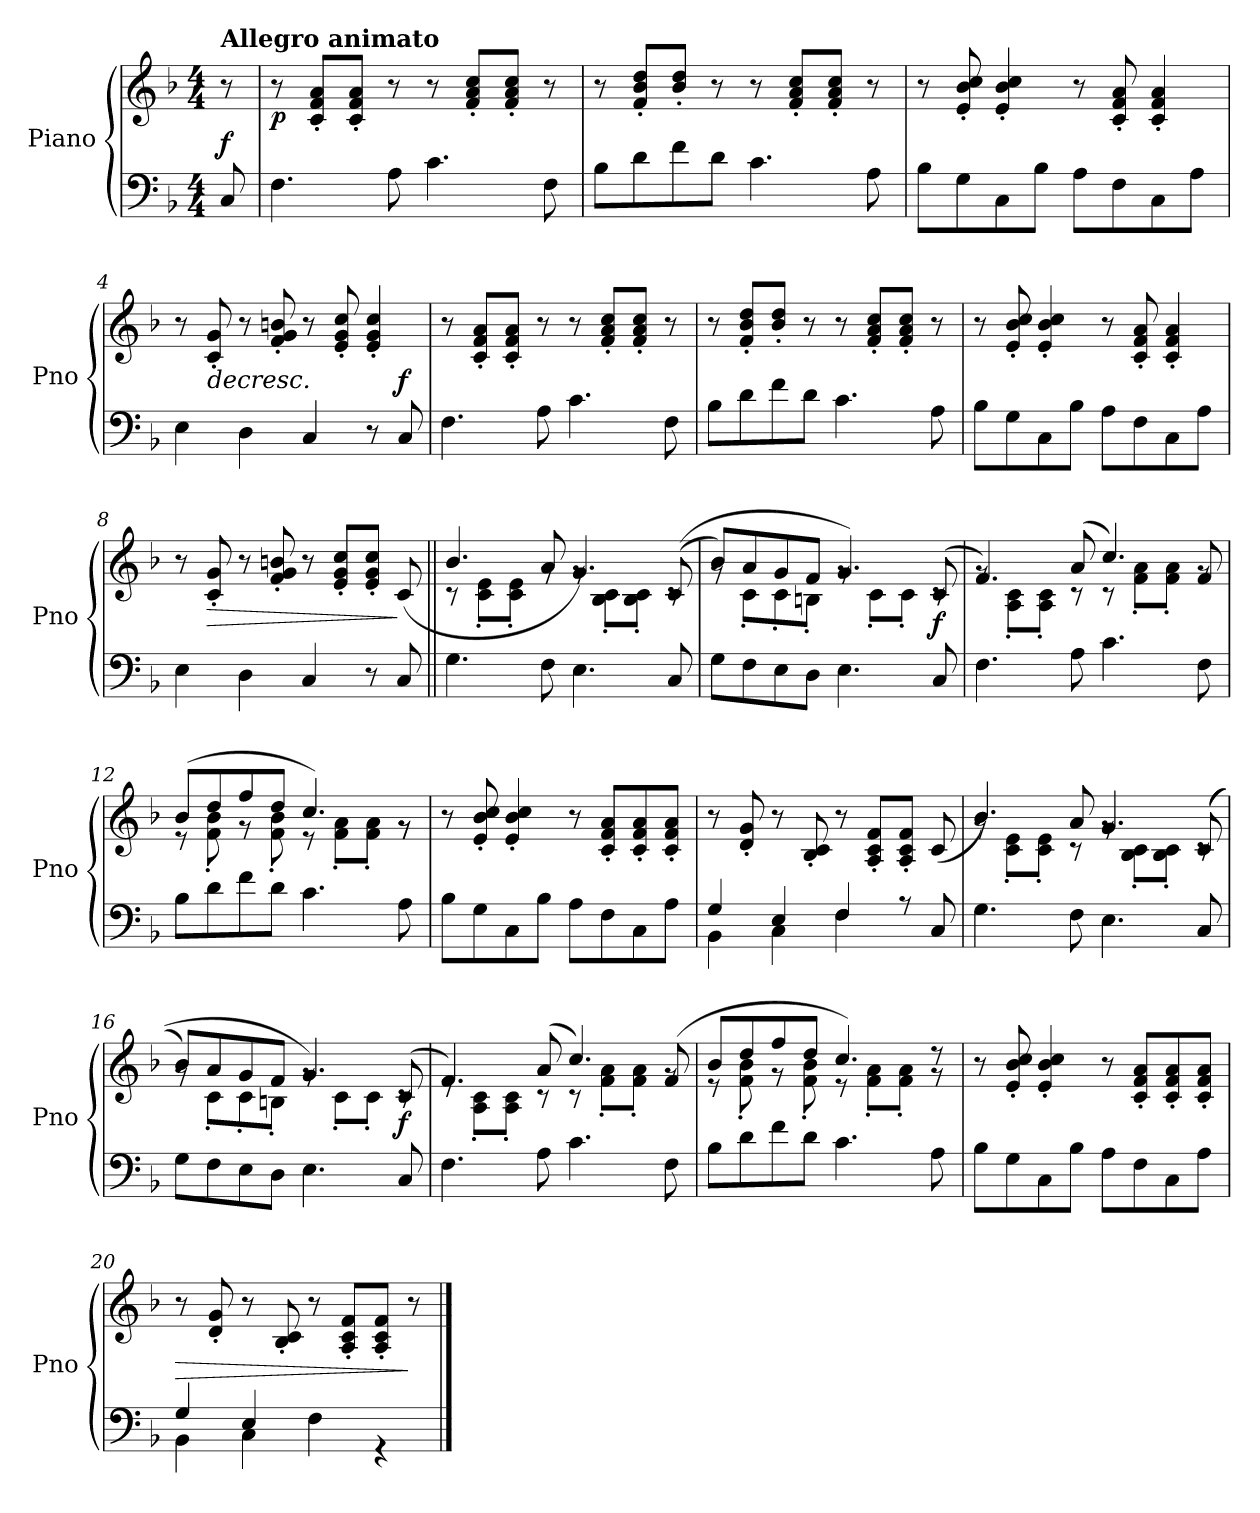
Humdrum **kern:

**kern	**kern	**dynam
*part1	*part1	*part1
*staff2	*staff1	*staff1/2
*I"Piano	*	*
*I'Pno	*	*
*clefF4	*clefG2	*
*k[b-]	*k[b-]	*
*M4/4	*M4/4	*
*MM120	*MM120	*
=	=	=
!	!LO:TX:a:B:t=Allegro animato	!
!	!	!LO:DY:a=2
8C/	8r	f
=1	=1	=1
!	!	!LO:DY:b
4.F\	8r	p
.	8c/' 8f/' 8a/'L	.
.	8c/' 8f/' 8a/'J	.
8A\	8r	.
4.c\	8r	.
.	8f/' 8a/' 8cc/'L	.
.	8f/' 8a/' 8cc/'J	.
8F\	8r	.
=2	=2	=2
8B-\L	8r	.
8d\	8f/' 8b-/' 8dd/'L	.
8f\	8b-/' 8dd/'J	.
8d\J	8r	.
4.c\	8r	.
.	8f/' 8a/' 8cc/'L	.
.	8f/' 8a/' 8cc/'J	.
8A\	8r	.
=3	=3	=3
8B-\L	8r	.
8G\	8e/' 8b-/' 8cc/'	.
8C\	4e/' 4b-/' 4cc/'	.
8B-\J	.	.
8A\L	8r	.
8F\	8c/' 8f/' 8a/'	.
8C\	4c/' 4f/' 4a/'	.
8A\J	.	.
=4	=4	=4
4E\	8r	.
!	!	!LO:HP:b
.	8c/' 8g/'	>
4D\	8r	.
.	8f/' 8g/' 8bn/'	.
4C/	8r	.
.	8e/' 8g/' 8cc/'	.
8r	4e/' 4g/' 4cc/'	.
!	!	!LO:DY:a=2
8C/	.	f
.	.	]
!!LO:LB:g=z
=5	=5	=5
4.F\	8r	.
.	8c/' 8f/' 8a/'L	.
.	8c/' 8f/' 8a/'J	.
8A\	8r	.
4.c\	8r	.
.	8f/' 8a/' 8cc/'L	.
.	8f/' 8a/' 8cc/'J	.
8F\	8r	.
=6	=6	=6
8B-\L	8r	.
8d\	8f/' 8b-/' 8dd/'L	.
8f\	8b-/' 8dd/'J	.
8d\J	8r	.
4.c\	8r	.
.	8f/' 8a/' 8cc/'L	.
.	8f/' 8a/' 8cc/'J	.
8A\	8r	.
=7	=7	=7
8B-\L	8r	.
8G\	8e/' 8b-/' 8cc/'	.
8C\	4e/' 4b-/' 4cc/'	.
8B-\J	.	.
8A\L	8r	.
8F\	8c/' 8f/' 8a/'	.
8C\	4c/' 4f/' 4a/'	.
8A\J	.	.
=8	=8	=8
4E\	8r	.
!	!	!LO:HP:b
.	8c/' 8g/'	>
4D\	8r	.
.	8f/' 8g/' 8bn/'	.
4C/	8r	.
.	8e/' 8g/' 8cc/'L	.
8r	8e/' 8g/' 8cc/'J	.
8C/	(>8c/	]
!!LO:LB:g=z
=9||	=9||	=9||
*	*^	*
4.G\	4.b-/	8r	.
.	.	8c\' 8e\'L	.
.	.	8c\' 8e\'J	.
8F\	8a/	8rg	.
4.E\	4.g/)	8rg	.
.	.	8B-\' 8c\'L	.
.	.	8B-\' 8c\'J	.
8C/	(<(>8c/	8rc	.
=10	=10	=10	=10
8G\L	8b-/L)	8rg	.
8F\	8a/	8c'\L	.
8E\	8g/	8c'\	.
8D\J	8f/J	8Bn'\J	.
4.E\	4.g/)	8rg	.
.	.	8c'\L	.
.	.	8c'\J	.
!	!	!	!LO:DY:a=2
8C/	(>8c/	8rc	f
=11	=11	=11	=11
4.F\	4.f/)	8rg	.
.	.	8A\' 8c\'L	.
.	.	8A\' 8c\'J	.
8A\	(>8a/	8r	.
4.c\	4.cc/)	8r	.
.	.	8f\' 8a\'L	.
.	.	8f\' 8a\'J	.
8F\	8f/	8rg	.
=12	=12	=12	=12
8B-\L	(>8b-/L	8r	.
8d\	8dd/	8f\' 8b-\'	.
8f\	8ff/	8r	.
8d\J	8dd/J	8f\' 8b-\'	.
4.c\	4.cc/)	8r	.
.	.	8f\' 8a\'L	.
.	.	8f\' 8a\'J	.
8A\	8rg	8r	.
*	*v	*v	*
!!LO:LB:g=z
=13	=13	=13
8B-\L	8r	.
8G\	8e/' 8b-/' 8cc/'	.
8C\	4e/' 4b-/' 4cc/'	.
8B-\J	.	.
8A\L	8r	.
8F\	8c/' 8f/' 8a/'L	.
8C\	8c/' 8f/' 8a/'	.
8A\J	8c/' 8f/' 8a/'J	.
=14	=14	=14
*^	*	*
4G/	4BB-\	8r	.
.	.	8d/' 8g/'	.
4E/	4C\	8r	.
.	.	8B-/' 8c/'	.
4F/	4F\	8r	.
.	.	8A/' 8c/' 8f/'L	.
8ryy	8rA	8A/' 8c/' 8f/'J	.
8C/	8ryy	(<8c/	.
*v	*v	*	*
=15	=15	=15
*	*^	*
4.G\	4.b-/)	8rg	.
.	.	8c\' 8e\'L	.
.	.	8c\' 8e\'J	.
8F\	8a/	8r	.
4.E\	4.g/	8rg	.
.	.	8B-\' 8c\'L	.
.	.	8B-\' 8c\'J	.
8C/	(<(>8c/	8rc	.
=16	=16	=16	=16
8G\L	8b-/L)	8rg	.
8F\	8a/	8c'\L	.
8E\	8g/	8c'\	.
8D\J	8f/J	8Bn'\J	.
4.E\	4.g/)	8rg	.
.	.	8c'\L	.
.	.	8c'\J	.
!	!	!	!LO:DY:a=2
8C/	(>8c/	8rc	f
!!LO:PB:g=z	!!
=17	=17	=17	=17
4.F\	4.f/)	8re	.
.	.	8A\' 8c\'L	.
.	.	8A\' 8c\'J	.
8A\	(>8a/	8r	.
4.c\	4.cc/)	8r	.
.	.	8f\' 8a\'L	.
.	.	8f\' 8a\'J	.
8F\	(>8f/	8rg	.
=18	=18	=18	=18
8B-\L	8b-/L	8r	.
8d\	8dd/	8f\' 8b-\'	.
8f\	8ff/	8r	.
8d\J	8dd/J	8f\' 8b-\'	.
4.c\	4.cc/)	8r	.
.	.	8f\' 8a\'L	.
.	.	8f\' 8a\'J	.
8A\	8r	8r	.
*	*v	*v	*
=19	=19	=19
8B-\L	8r	.
8G\	8e/' 8b-/' 8cc/'	.
8C\	4e/' 4b-/' 4cc/'	.
8B-\J	.	.
8A\L	8r	.
8F\	8c/' 8f/' 8a/'L	.
8C\	8c/' 8f/' 8a/'	.
8A\J	8c/' 8f/' 8a/'J	.
=20	=20	=20
*^	*	*
!	!	!	!LO:HP:b
4G/	4BB-\	8r	>
.	.	8d/' 8g/'	.
4E/	4C\	8r	.
.	.	8B-/' 8c/'	.
4F\	4ryy	8r	.
.	.	8A/' 8c/' 8f/'L	.
4rGG	4ryy	8A/' 8c/' 8f/'J	.
.	.	8r	]
*v	*v	*	*
==	==	==
*-	*-	*-
